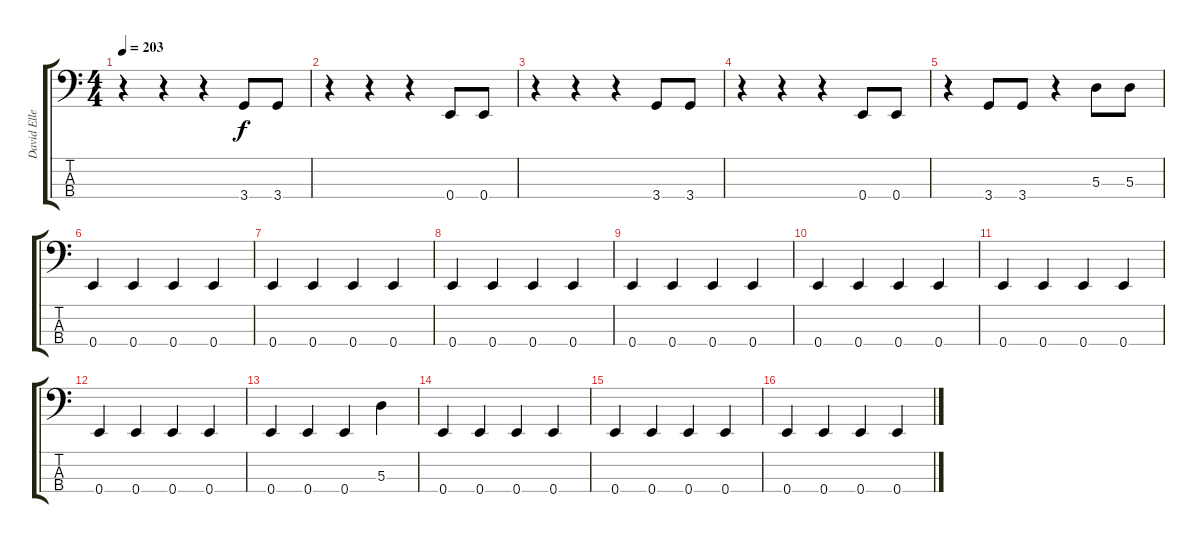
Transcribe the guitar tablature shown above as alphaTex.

\track ("David Ellefson" "David Elle") {instrument electricbasspick}
\staff {score tabs}
\tuning (G2 D2 A1 E1) {hide}
\ts (4 4)
\tempo 203
\clef f4
\ks c
r.4{dy f} r.4 r.4 3.4.8 3.4.8 |
r.4 r.4 r.4 0.4.8 0.4.8 |
r.4 r.4 r.4 3.4.8 3.4.8 |
r.4 r.4 r.4 0.4.8 0.4.8 |
r.4 3.4.8 3.4.8 r.4 5.3.8 5.3.8 |
0.4.4 0.4.4 0.4.4 0.4.4 |
0.4.4 0.4.4 0.4.4 0.4.4 |
0.4.4 0.4.4 0.4.4 0.4.4 |
0.4.4 0.4.4 0.4.4 0.4.4 |
0.4.4 0.4.4 0.4.4 0.4.4 |
0.4.4 0.4.4 0.4.4 0.4.4 |
0.4.4 0.4.4 0.4.4 0.4.4 |
0.4.4 0.4.4 0.4.4 5.3.4 |
0.4.4 0.4.4 0.4.4 0.4.4 |
0.4.4 0.4.4 0.4.4 0.4.4 |
0.4.4 0.4.4 0.4.4 0.4.4
